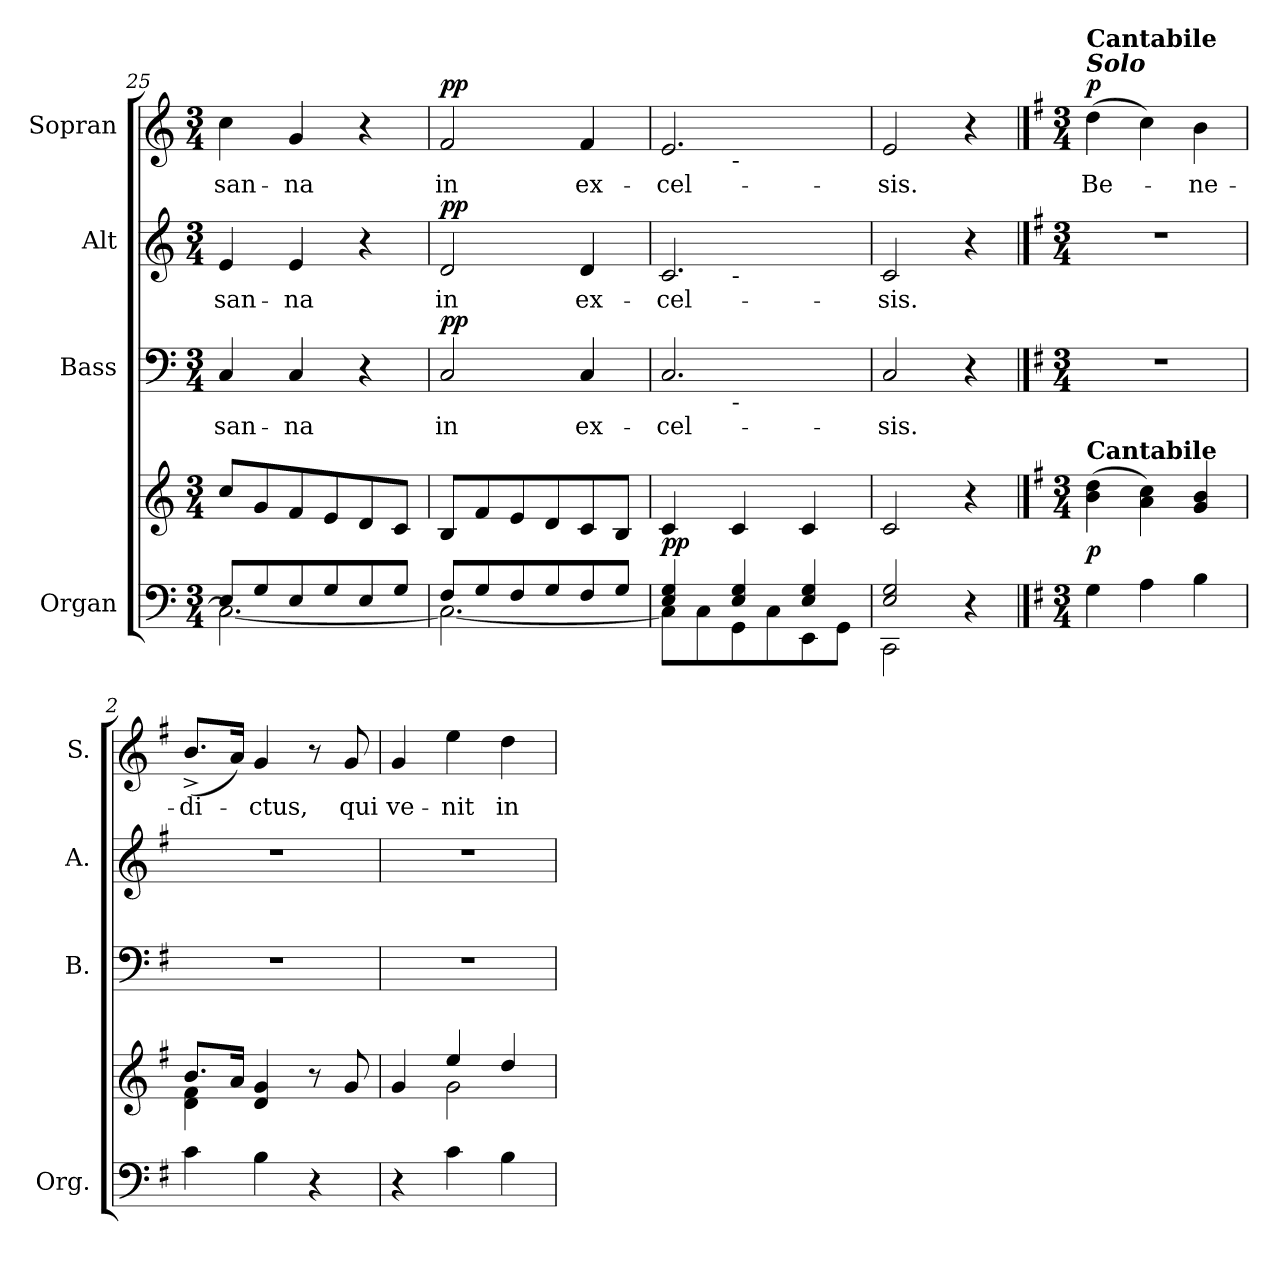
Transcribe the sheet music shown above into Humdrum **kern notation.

**kern	**kern	**dynam	**kern	**text	**dynam	**kern	**text	**dynam	**kern	**text	**dynam
*part4	*part4	*part4	*part3	*part3	*part3	*part2	*part2	*part2	*part1	*part1	*part1
*staff5	*staff4	*staff4/5	*staff3	*staff3	*staff3	*staff2	*staff2	*staff2	*staff1	*staff1	*staff1
*I"Organ	*	*	*I"Bass	*	*	*I"Alt	*	*	*I"Sopran	*	*
*I'Org.	*	*	*I'B.	*	*	*I'A.	*	*	*I'S.	*	*
*clefF4	*clefG2	*	*clefF4	*	*	*clefG2	*	*	*clefG2	*	*
*k[]	*k[]	*	*k[]	*	*	*k[]	*	*	*k[]	*	*
*C:	*C:	*	*C:	*	*	*C:	*	*	*C:	*	*
*M3/4	*M3/4	*	*M3/4	*	*	*M3/4	*	*	*M3/4	*	*
=25	=25	=25	=25	=25	=25	=25	=25	=25	=25	=25	=25
*^	*	*	*	*	*	*	*	*	*	*	*
!	!	!	!	!	!LO:LY:b:color=#000000	!	!	!	!	!	!	!
!	!	!	!	!	!	!	!	!LO:LY:b:color=#000000	!	!	!	!
!	!	!	!	!	!	!	!	!	!	!	!LO:LY:b:color=#000000	!
8Ei/L	2.Ci\_<	8cci/L	.	4Ci/	-san-	.	4ei/	-san-	.	4cci\	-san-	.
8Gi/	.	8gi/	.	.	.	.	.	.	.	.	.	.
!	!	!	!	!	!LO:LY:b:color=#000000	!	!	!	!	!	!	!
!	!	!	!	!	!	!	!	!LO:LY:b:color=#000000	!	!	!	!
!	!	!	!	!	!	!	!	!	!	!	!LO:LY:b:color=#000000	!
8Ei/	.	8fi/	.	4Ci/	-na	.	4ei/	-na	.	4gi/	-na	.
8Gi/	.	8ei/	.	.	.	.	.	.	.	.	.	.
8Ei/	.	8di/	.	4r	.	.	4r	.	.	4r	.	.
8Gi/J	.	8ci/J	.	.	.	.	.	.	.	.	.	.
=26	=26	=26	=26	=26	=26	=26	=26	=26	=26	=26	=26	=26
!	!	!	!	!	!LO:LY:b:color=#000000	!	!	!	!	!	!	!
!	!	!	!	!	!	!	!	!LO:LY:b:color=#000000	!	!	!	!
!	!	!	!	!	!	!	!	!	!	!	!LO:LY:b:color=#000000	!
8Fi/L	2.Ci\_<	8Bi/L	.	2Ci/	in	pp	2di/	in	pp	2fi/	in	pp
8Gi/	.	8fi/	.	.	.	.	.	.	.	.	.	.
8Fi/	.	8ei/	.	.	.	.	.	.	.	.	.	.
8Gi/	.	8di/	.	.	.	.	.	.	.	.	.	.
!	!	!	!	!	!LO:LY:b:color=#000000	!	!	!	!	!	!	!
!	!	!	!	!	!	!	!	!LO:LY:b:color=#000000	!	!	!	!
!	!	!	!	!	!	!	!	!	!	!	!LO:LY:b:color=#000000	!
8Fi/	.	8ci/	.	4Ci/	ex-	.	4di/	ex-	.	4fi/	ex-	.
8Gi/J	.	8Bi/J	.	.	.	.	.	.	.	.	.	.
=27	=27	=27	=27	=27	=27	=27	=27	=27	=27	=27	=27	=27
!	!	!	!	!	!LO:LY:b:color=#000000	!	!	!	!	!	!	!
!	!	!	!	!	!	!	!	!LO:LY:b:color=#000000	!	!	!	!
!	!	!	!	!	!	!	!	!	!	!	!LO:LY:b:color=#000000	!
*	*	*	*	*^	*	*	*^	*	*	*^	*	*
4Ei/ 4Gi	8Ci\L]	4ci/	pp	2.Ci/	4ryy	-cel-	.	2.ci/	4ryy	-cel-	.	2.ei/	4ryy	-cel-	.
.	8Ci\	.	.	.	.	.	.	.	.	.	.	.	.	.	.
!	!	!	!	!	!	!	!	!	!	!	!	!	!LO:TX:b:t=-	!	!
!	!	!	!	!	!	!	!	!	!LO:TX:b:t=-	!	!	!	!	!	!
!	!	!	!	!	!LO:TX:b:t=-	!	!	!	!	!	!	!	!	!	!
4Ei/ 4Gi	8GGi\	4ci/	.	.	2ryy	.	.	.	2ryy	.	.	.	2ryy	.	.
.	8Ci\	.	.	.	.	.	.	.	.	.	.	.	.	.	.
4Ei/ 4Gi	8EEi\	4ci/	.	.	.	.	.	.	.	.	.	.	.	.	.
.	8GGi\J	.	.	.	.	.	.	.	.	.	.	.	.	.	.
*	*	*	*	*v	*v	*	*	*	*	*	*	*v	*v	*	*
*	*	*	*	*	*	*	*v	*v	*	*	*	*	*
=28	=28	=28	=28	=28	=28	=28	=28	=28	=28	=28	=28	=28
*	*	*	*	*^	*	*	*^	*	*	*^	*	*
!	!	!	!	!	!	!LO:LY:b:color=#000000	!	!	!	!	!	!	!	!	!
*	*	*	*	*v	*v	*	*	*	*	*	*	*v	*v	*	*
*	*	*	*	*	*	*	*v	*v	*	*	*	*	*
*	*	*	*	*^	*	*	*^	*	*	*^	*	*
!	!	!	!	!	!	!	!	!	!	!LO:LY:b:color=#000000	!	!	!	!	!
*	*	*	*	*v	*v	*	*	*	*	*	*	*v	*v	*	*
*	*	*	*	*	*	*	*v	*v	*	*	*	*	*
*	*	*	*	*^	*	*	*^	*	*	*^	*	*
!	!	!	!	!	!	!	!	!	!	!	!	!	!	!LO:LY:b:color=#000000	!
*	*	*	*	*v	*v	*	*	*	*	*	*	*v	*v	*	*
*	*	*	*	*	*	*	*v	*v	*	*	*	*	*
2Ei/ 2Gi	2CCi\	2ci/	.	2Ci/	-sis.	.	2ci/	-sis.	.	2ei/	-sis.	.
4r	4ryy	4r	.	4r	.	.	4r	.	.	4r	.	.
*v	*v	*	*	*	*	*	*	*	*	*	*	*
!!LO:PB:g=z
==1	==1	==1	==1	==1	==1	==1	==1	==1	==1	==1	==1
*k[f#]	*k[f#]	*	*k[f#]	*	*	*k[f#]	*	*	*k[f#]	*	*
*G:	*G:	*	*G:	*	*	*G:	*	*	*G:	*	*
*M3/4	*M3/4	*	*M3/4	*	*	*M3/4	*	*	*M3/4	*	*
*^	*	*	*	*	*	*	*	*	*	*	*
!	!	!	!	!LO:N:vis=1	!	!	!LO:N:vis=1	!	!	!	!	!
*v	*v	*	*	*	*	*	*	*	*	*	*	*
*^	*	*	*	*	*	*	*	*	*	*	*
!	!	!	!	!	!	!	!	!	!	!LO:TX:a:Bi:t=Solo	!	!
!	!	!	!	!	!	!	!	!	!	!LO:TX:a:B:t=Cantabile	!	!
!	!	!LO:TX:a:B:t=Cantabile	!	!	!	!	!	!	!	!	!	!
!	!	!	!	!	!	!	!	!	!	!	!LO:LY:b:color=#000000	!
*v	*v	*	*	*	*	*	*	*	*	*	*	*
4Gi\	(4bi\ 4ddi	p	2.r	.	.	2.r	.	.	(4ddi\	Be-	p
4Ai\	4ai\ 4cci)	.	.	.	.	.	.	.	4cci\)	.	.
!	!	!	!	!	!	!	!	!	!	!LO:LY:b:color=#000000	!
4Bi\	4gi/ 4bi	.	.	.	.	.	.	.	4bi\	-ne-	.
=2	=2	=2	=2	=2	=2	=2	=2	=2	=2	=2	=2
*	*^	*	*	*	*	*	*	*	*	*	*
!	!	!	!	!LO:N:vis=1	!	!	!LO:N:vis=1	!	!	!	!	!
!	!	!	!	!	!	!	!	!	!	!	!LO:LY:b:color=#000000	!
4ci\	8.bi/L	4di\ 4f#i	.	2.r	.	.	2.r	.	.	(8.b^i/L	-di-	.
.	16ai/Jk	.	.	.	.	.	.	.	.	16ai/Jk)	.	.
!	!	!	!	!	!	!	!	!	!	!	!LO:LY:b:color=#000000	!
4Bi\	4di/ 4gi	2ryy	.	.	.	.	.	.	.	4gi/	-ctus,	.
4r	8r	.	.	.	.	.	.	.	.	8r	.	.
!	!	!	!	!	!	!	!	!	!	!	!LO:LY:b:color=#000000	!
.	8gi/	.	.	.	.	.	.	.	.	8gi/	qui	.
=3	=3	=3	=3	=3	=3	=3	=3	=3	=3	=3	=3	=3
!	!	!	!	!LO:N:vis=1	!	!	!LO:N:vis=1	!	!	!	!	!
!	!	!	!	!	!	!	!	!	!	!	!LO:LY:b:color=#000000	!
4r	4gi/	4ryy	.	2.r	.	.	2.r	.	.	4gi/	ve-	.
!	!	!	!	!	!	!	!	!	!	!	!LO:LY:b:color=#000000	!
4ci\	4eei/	2gi\	.	.	.	.	.	.	.	4eei\	-nit	.
!	!	!	!	!	!	!	!	!	!	!	!LO:LY:b:color=#000000	!
4Bi\	4ddi/	.	.	.	.	.	.	.	.	4ddi\	in	.
*	*v	*v	*	*	*	*	*	*	*	*	*	*
=	=	=	=	=	=	=	=	=	=	=	=
*-	*-	*-	*-	*-	*-	*-	*-	*-	*-	*-	*-
